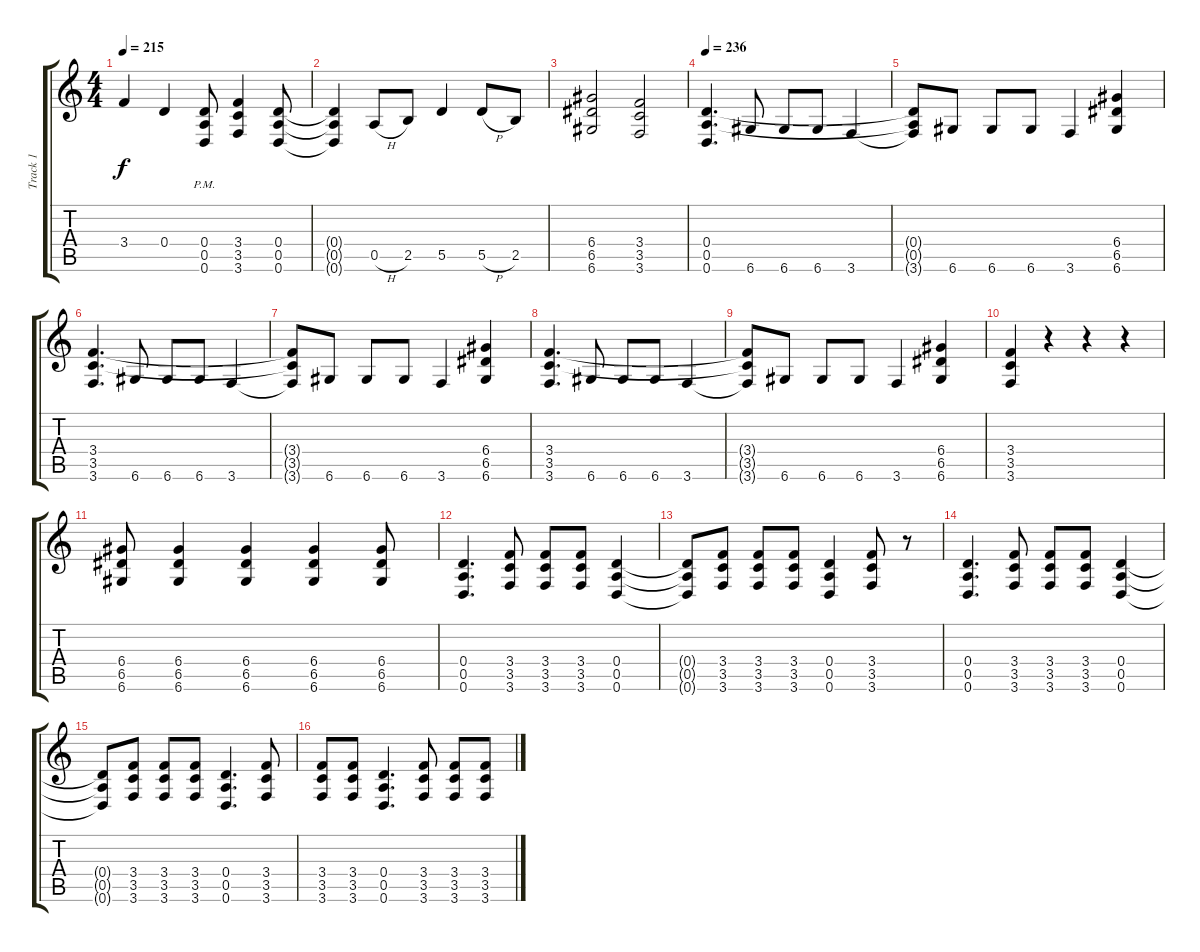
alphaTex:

\track ("Track 1" "Track 1") {instrument distortionguitar}
\staff {score tabs}
\tuning (E4 B3 G3 D3 A2 D2) {hide}
\ts (4 4)
\tempo 215
\clef g2
\ks c
3.4.4{dy f} 0.4.4 (0.4{pm} 0.5{pm} 0.6{pm}).8 (3.4 3.5 3.6).4 (0.4 0.5 0.6).8 |
(0.4{t} 0.5{t} 0.6{t}).4 0.5{h}.8 2.5.8 5.5.4 5.5{h}.8 2.5.8 |
(6.4 6.5 6.6).2 (3.4 3.5 3.6).2 |
\tempo 236
(0.4 0.5 0.6).4{d} 6.6.8 6.6.8 6.6.8 3.6.4 |
(0.4{t} 0.5{t} 3.6{t}).8 6.6.8 6.6.8 6.6.8 3.6.4 (6.4 6.5 6.6).4 |
(3.4 3.5 3.6).4{d} 6.6.8 6.6.8 6.6.8 3.6.4 |
(3.4{t} 3.5{t} 3.6{t}).8 6.6.8 6.6.8 6.6.8 3.6.4 (6.4 6.5 6.6).4 |
(3.4 3.5 3.6).4{d} 6.6.8 6.6.8 6.6.8 3.6.4 |
(3.4{t} 3.5{t} 3.6{t}).8 6.6.8 6.6.8 6.6.8 3.6.4 (6.4 6.5 6.6).4 |
(3.4 3.5 3.6).4 r.4 r.4 r.4 |
(6.4 6.5 6.6).8 (6.4 6.5 6.6).4 (6.4 6.5 6.6).4 (6.4 6.5 6.6).4 (6.4 6.5 6.6).8 |
(0.4 0.5 0.6).4{d} (3.4 3.5 3.6).8 (3.4 3.5 3.6).8 (3.4 3.5 3.6).8 (0.4 0.5 0.6).4 |
(0.4{t} 0.5{t} 0.6{t}).8 (3.4 3.5 3.6).8 (3.4 3.5 3.6).8 (3.4 3.5 3.6).8 (0.4 0.5 0.6).4 (3.4 3.5 3.6).8 r.8 |
(0.4 0.5 0.6).4{d} (3.4 3.5 3.6).8 (3.4 3.5 3.6).8 (3.4 3.5 3.6).8 (0.4 0.5 0.6).4 |
(0.4{t} 0.5{t} 0.6{t}).8 (3.4 3.5 3.6).8 (3.4 3.5 3.6).8 (3.4 3.5 3.6).8 (0.4 0.5 0.6).4{d} (3.4 3.5 3.6).8 |
(3.4 3.5 3.6).8 (3.4 3.5 3.6).8 (0.4 0.5 0.6).4{d} (3.4 3.5 3.6).8 (3.4 3.5 3.6).8 (3.4 3.5 3.6).8
